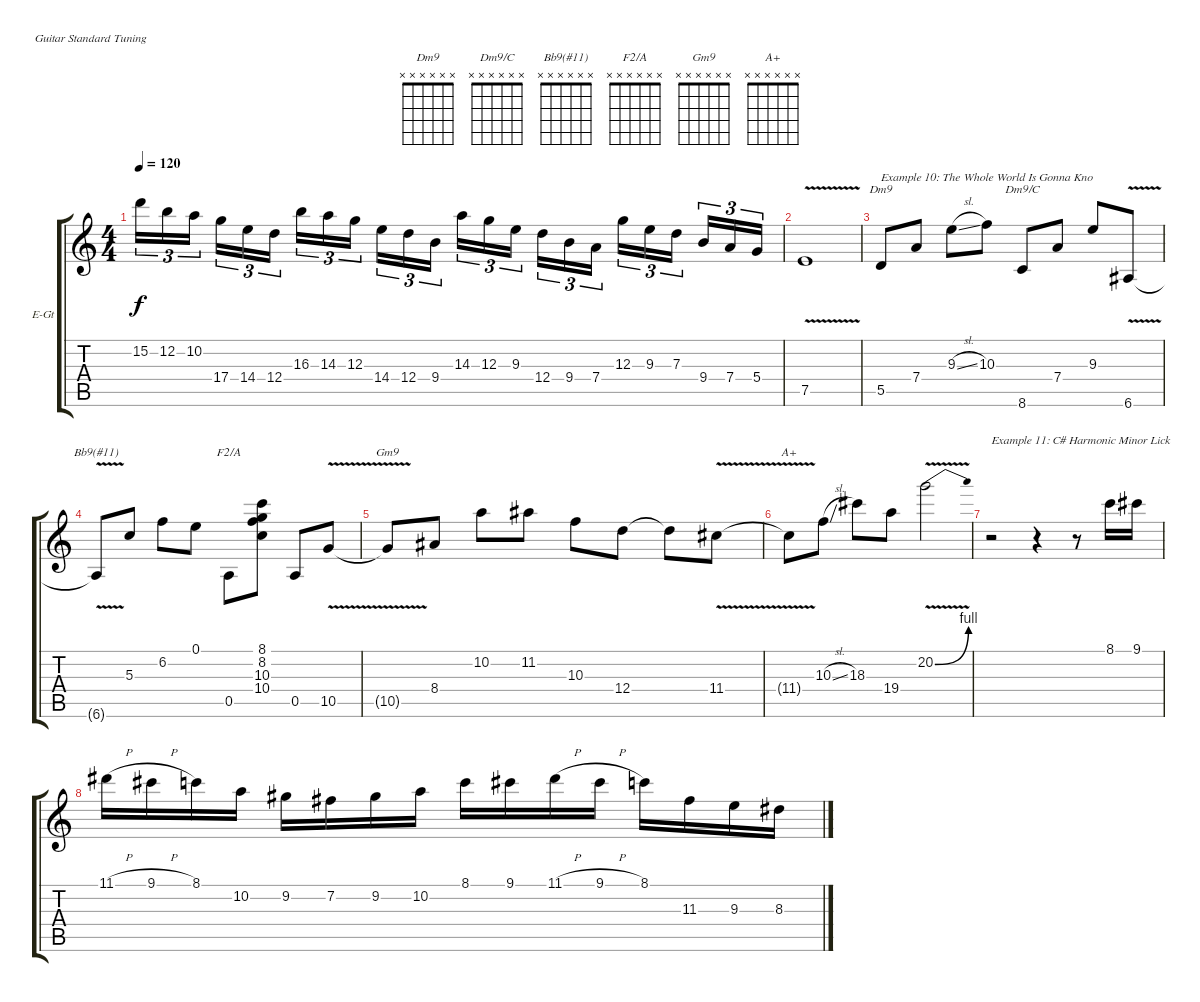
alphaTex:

\bracketExtendMode groupsimilarinstruments
\firstSystemTrackNameOrientation horizontal
\otherSystemsTrackNameOrientation horizontal
\track ("Guitar" "E-Gt") {instrument acousticgrandpiano}
\staff {score tabs}
\tuning (E4 B3 G3 D3 A2 E2)
\displaytranspose 12
\chord ("Dm9" x x x x x x)
\chord ("Dm9/C" x x x x x x)
\chord ("Bb9(#11)" x x x x x x)
\chord ("F2/A" x x x x x x)
\chord ("Gm9" x x x x x x)
\chord ("A+" x x x x x x)
\ts (4 4)
\tempo 120
\clef g2
\ks c
15.2.16{tu (3 2) dy f} 12.2.16{tu (3 2)} 10.2.16{tu (3 2)} 17.4.16{tu (3 2)} 14.4.16{tu (3 2)} 12.4.16{tu (3 2)} 16.3.16{tu (3 2)} 14.3.16{tu (3 2)} 12.3.16{tu (3 2)} 14.4.16{tu (3 2)} 12.4.16{tu (3 2)} 9.4.16{tu (3 2)} 14.3.16{tu (3 2)} 12.3.16{tu (3 2)} 9.3.16{tu (3 2)} 12.4.16{tu (3 2)} 9.4.16{tu (3 2)} 7.4.16{tu (3 2)} 12.3.16{tu (3 2)} 9.3.16{tu (3 2)} 7.3.16{tu (3 2)} 9.4.16{tu (3 2)} 7.4.16{tu (3 2)} 5.4.16{tu (3 2)} |
7.5{v}.1 |
5.5.8{ch "Dm9" txt "Example 10: The Whole World Is Gonna Kno"} 7.4.8 9.3{sl}.8 10.3.8 8.6.8{ch "Dm9/C"} 7.4.8 9.3.8 6.6{v}.8 |
6.6{t}.8{ch "Bb9(#11)"} 5.3.8 6.2.8 0.1.8 0.5.8{ch "F2/A"} (8.1 8.2 10.3 10.4).8 0.5.8 10.5{v}.8 |
10.5{t}.8{ch "Gm9"} 8.4.8 10.2.8 11.2.8 10.3.8 12.4.8 12.4{t}.8 11.4{v}.8 |
11.4{t}.8{ch "A+"} 10.3{sl}.8 18.3.8 19.4.8 20.2{be (bend 0 0 60 4) v}.2 |
r.2{txt "Example 11: C# Harmonic Minor Lick"} r.4 r.8 8.1.16 9.1.16 |
11.1{h}.16 9.1{h}.16 8.1.16 10.2.16 9.2.16 7.2.16 9.2.16 10.2.16 8.1.16 9.1.16 11.1{h}.16 9.1{h}.16 8.1.16 11.3.16 9.3.16 8.3.16
